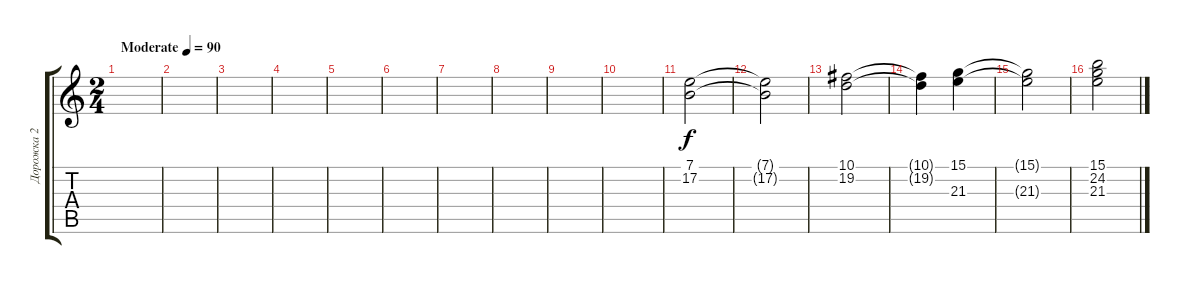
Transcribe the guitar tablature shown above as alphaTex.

\track ("Дорожка 2" "Дорожка 2") {instrument stringensemble1}
\staff {score tabs}
\tuning (E4 B3 G3 D3 A2 E2) {hide}
\ts (2 4)
\tempo (90 "Moderate")
\clef g2
\ks c
|
|
|
|
|
|
|
|
|
|
(7.1 17.2).2 |
(7.1{t} 17.2{t}).2 |
(10.1 19.2).2 |
(10.1{t} 19.2{t}).4 (15.1 21.3).4 |
(15.1{t} 21.3{t}).2 |
(15.1 24.2 21.3).2
